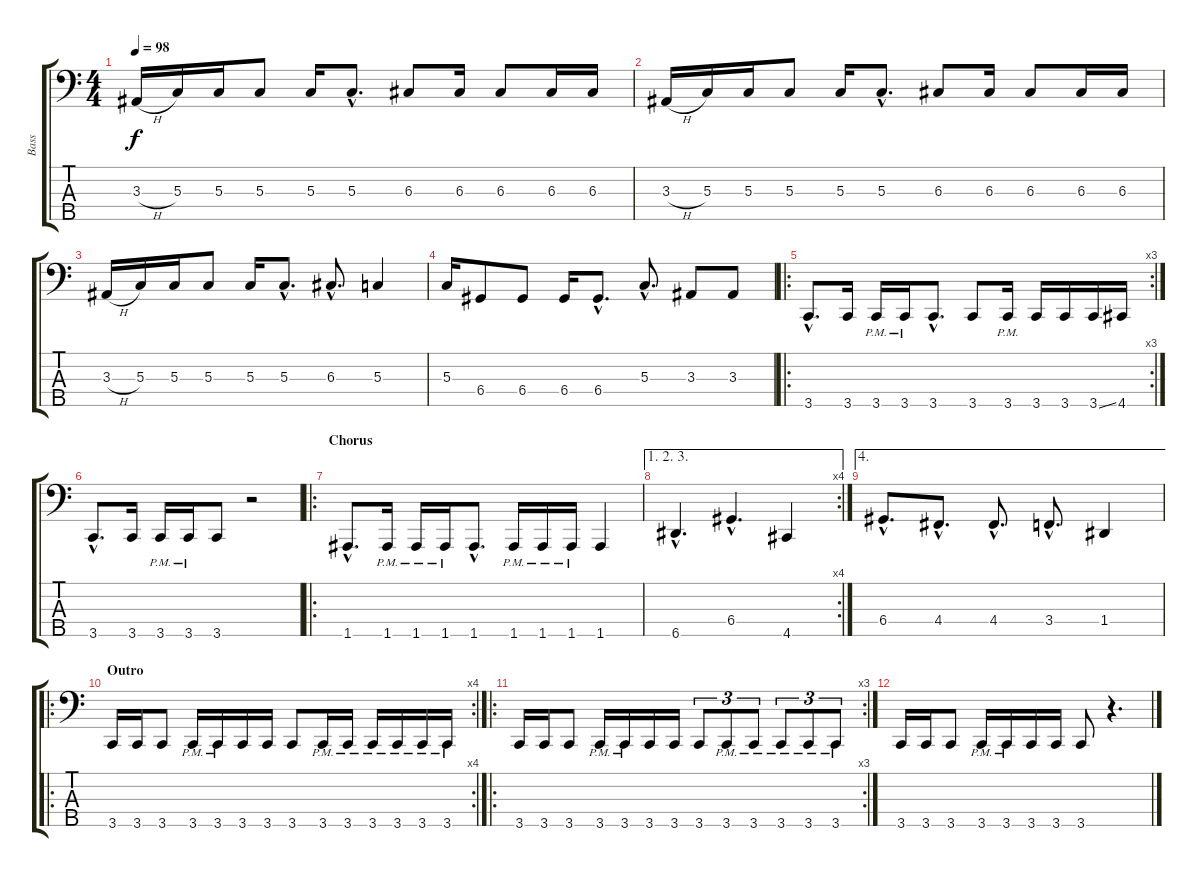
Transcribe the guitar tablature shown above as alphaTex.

\track ("Bass" "Bass") {instrument electricbassfinger}
\staff {score tabs}
\tuning (F2 C2 G1 D1 A0) {hide}
\ts (4 4)
\tempo 98
\clef f4
\ks c
3.3{h}.16{dy f} 5.3.16 5.3.16 5.3.8 5.3.16 5.3{hac}.8{d} 6.3.8 6.3.16 6.3.8 6.3.16 6.3.16 |
3.3{h}.16 5.3.16 5.3.16 5.3.8 5.3.16 5.3{hac}.8{d} 6.3.8 6.3.16 6.3.8 6.3.16 6.3.16 |
3.3{h}.16 5.3.16 5.3.16 5.3.8 5.3.16 5.3{hac}.8{d} 6.3{hac}.8{d} 5.3.4 |
5.3.16 6.4.8 6.4.8 6.4.16 6.4{hac}.8{d} 5.3{hac}.8{d} 3.3.8 3.3.8 |
\ro
\rc 3
3.5{hac}.8{d} 3.5.16 3.5{pm}.16 3.5{pm}.16 3.5{hac}.8{d} 3.5.8 3.5{pm}.16 3.5.16 3.5.16 3.5{ss}.16 4.5.16 |
3.5{hac}.8{d} 3.5.16 3.5{pm}.16 3.5{pm}.16 3.5.8 r.2 |
\ro
\section ("" "Chorus")
1.5{hac}.8{d} 1.5{pm}.16 1.5{pm}.16 1.5{pm}.16 1.5{hac}.8{d} 1.5{pm}.16 1.5{pm}.16 1.5{pm}.16 1.5.4 |
\ae (1 2 3)
\rc 4
6.5{hac}.4{d} 6.4{hac}.4{d} 4.5.4 |
\ae 4
6.4{hac}.8{d} 4.4{hac}.8{d} 4.4{hac}.8{d} 3.4{hac}.8{d} 1.4.4 |
\ro
\rc 4
\section ("" "Outro")
3.5.16 3.5.16 3.5.8 3.5{pm}.16 3.5{pm}.16 3.5.16 3.5.16 3.5.8 3.5{pm}.16 3.5{pm}.16 3.5{pm}.16 3.5{pm}.16 3.5{pm}.16 3.5{pm}.16 |
\ro
\rc 3
3.5.16 3.5.16 3.5.8 3.5{pm}.16 3.5{pm}.16 3.5.16 3.5.16 3.5.8{tu (3 2)} 3.5{pm}.8{tu (3 2)} 3.5{pm}.8{tu (3 2)} 3.5{pm}.8{tu (3 2)} 3.5{pm}.8{tu (3 2)} 3.5{pm}.8{tu (3 2)} |
3.5.16 3.5.16 3.5.8 3.5{pm}.16 3.5{pm}.16 3.5.16 3.5.16 3.5.8 r.4{d}
